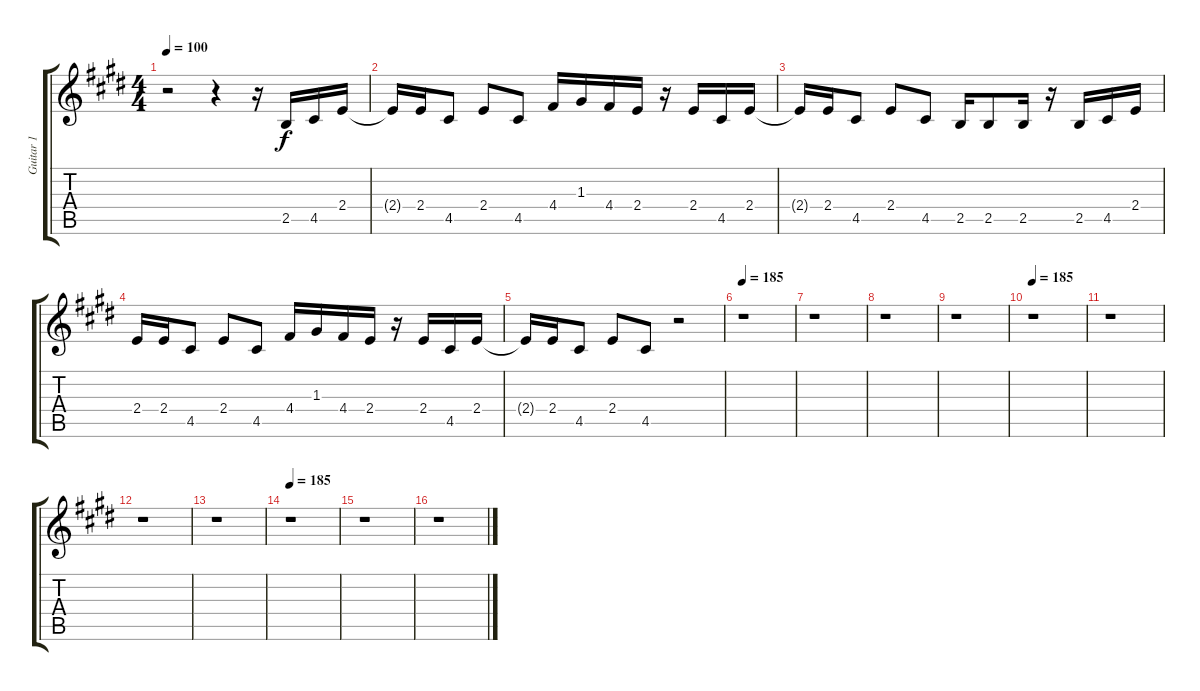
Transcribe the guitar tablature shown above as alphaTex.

\track ("Guitar 1" "Guitar 1") {instrument synthbass1}
\staff {score tabs}
\tuning (E4 B3 G3 D3 A2 E2) {hide}
\ts (4 4)
\tempo 100
\clef g2
\ks e
r.2{dy f} r.4 r.16 2.5.16 4.5.16 2.4.16 |
2.4{t}.16 2.4.16 4.5.8 2.4.8 4.5.8 4.4.16 1.3.16 4.4.16 2.4.16 r.16 2.4.16 4.5.16 2.4.16 |
2.4{t}.16 2.4.16 4.5.8 2.4.8 4.5.8 2.5.16 2.5.8 2.5.16 r.16 2.5.16 4.5.16 2.4.16 |
2.4.16 2.4.16 4.5.8 2.4.8 4.5.8 4.4.16 1.3.16 4.4.16 2.4.16 r.16 2.4.16 4.5.16 2.4.16 |
2.4{t}.16 2.4.16 4.5.8 2.4.8 4.5.8 r.2 |
\tempo 185
r.1 |
r.1 |
r.1 |
r.1 |
\tempo 185
r.1 |
r.1 |
r.1 |
r.1 |
\tempo 185
r.1 |
r.1 |
r.1
